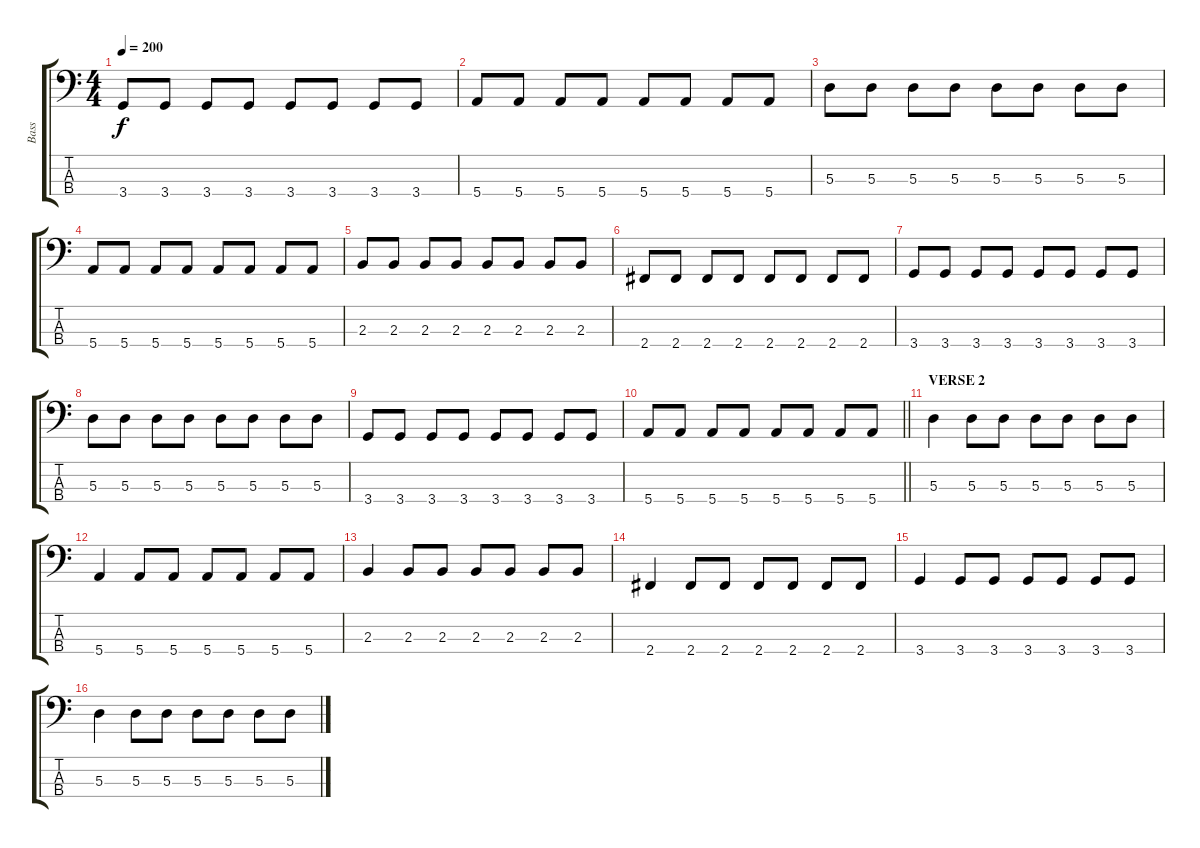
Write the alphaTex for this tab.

\track ("Bass" "Bass") {instrument electricbassfinger}
\staff {score tabs}
\tuning (G2 D2 A1 E1) {hide}
\ts (4 4)
\tempo 200
\clef f4
\ks c
3.4.8{dy f} 3.4.8 3.4.8 3.4.8 3.4.8 3.4.8 3.4.8 3.4.8 |
5.4.8 5.4.8 5.4.8 5.4.8 5.4.8 5.4.8 5.4.8 5.4.8 |
5.3.8 5.3.8 5.3.8 5.3.8 5.3.8 5.3.8 5.3.8 5.3.8 |
5.4.8 5.4.8 5.4.8 5.4.8 5.4.8 5.4.8 5.4.8 5.4.8 |
2.3.8 2.3.8 2.3.8 2.3.8 2.3.8 2.3.8 2.3.8 2.3.8 |
2.4.8 2.4.8 2.4.8 2.4.8 2.4.8 2.4.8 2.4.8 2.4.8 |
3.4.8 3.4.8 3.4.8 3.4.8 3.4.8 3.4.8 3.4.8 3.4.8 |
5.3.8 5.3.8 5.3.8 5.3.8 5.3.8 5.3.8 5.3.8 5.3.8 |
3.4.8 3.4.8 3.4.8 3.4.8 3.4.8 3.4.8 3.4.8 3.4.8 |
\barLineRight lightlight
5.4.8 5.4.8 5.4.8 5.4.8 5.4.8 5.4.8 5.4.8 5.4.8 |
\section ("" "VERSE 2")
5.3.4 5.3.8 5.3.8 5.3.8 5.3.8 5.3.8 5.3.8 |
5.4.4 5.4.8 5.4.8 5.4.8 5.4.8 5.4.8 5.4.8 |
2.3.4 2.3.8 2.3.8 2.3.8 2.3.8 2.3.8 2.3.8 |
2.4.4 2.4.8 2.4.8 2.4.8 2.4.8 2.4.8 2.4.8 |
3.4.4 3.4.8 3.4.8 3.4.8 3.4.8 3.4.8 3.4.8 |
5.3.4 5.3.8 5.3.8 5.3.8 5.3.8 5.3.8 5.3.8
